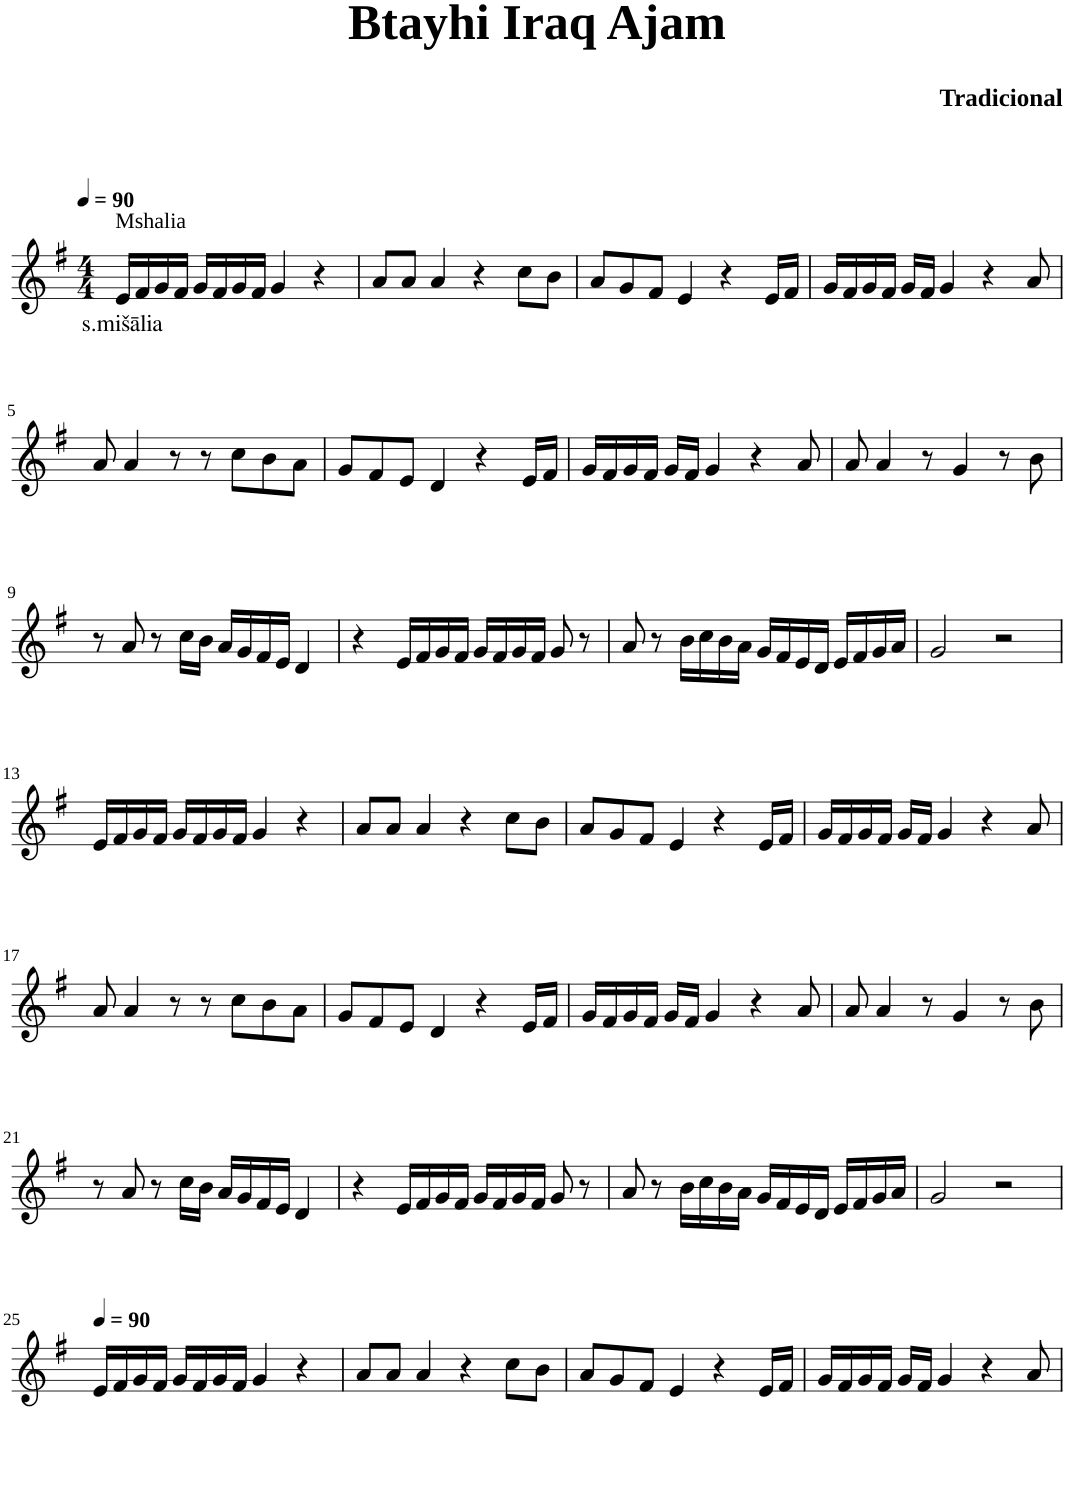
**kern	**text
*part1	*part1
*staff1	*staff1
*I"Violin	*
*clefG2	*
*k[f#]	*
*G:	*
*M4/4	*
*MM90	*
=1	=1
!LO:TX:a:t=Mshalia	!
!	!LO:LY:b
16e/LL	s.mišālia
16f#/	.
16g/	.
16f#/JJ	.
16g/LL	.
16f#/	.
16g/	.
16f#/JJ	.
4g/	.
4r	.
=2	=2
8a/L	.
8a/J	.
4a/	.
4r	.
8cc\L	.
8b\J	.
=3	=3
8a/L	.
8g/	.
8f#/J	.
4e/	.
4r	.
16e/LL	.
16f#/JJ	.
=4	=4
16g/LL	.
16f#/	.
16g/	.
16f#/JJ	.
16g/LL	.
16f#/JJ	.
4g/	.
4r	.
8a/	.
!!LO:LB:g=z
=5	=5
8a/	.
4a/	.
8r	.
8r	.
8cc\L	.
8b\	.
8a\J	.
=6	=6
8g/L	.
8f#/	.
8e/J	.
4d/	.
4r	.
16e/LL	.
16f#/JJ	.
=7	=7
16g/LL	.
16f#/	.
16g/	.
16f#/JJ	.
16g/LL	.
16f#/JJ	.
4g/	.
4r	.
8a/	.
=8	=8
8a/	.
4a/	.
8r	.
4g/	.
8r	.
8b\	.
!!LO:LB:g=z
=9	=9
8r	.
8a/	.
8r	.
16cc\LL	.
16b\JJ	.
16a/LL	.
16g/	.
16f#/	.
16e/JJ	.
4d/	.
=10	=10
4r	.
16e/LL	.
16f#/	.
16g/	.
16f#/JJ	.
16g/LL	.
16f#/	.
16g/	.
16f#/JJ	.
8g/	.
8r	.
=11	=11
8a/	.
8r	.
16b\LL	.
16cc\	.
16b\	.
16a\JJ	.
16g/LL	.
16f#/	.
16e/	.
16d/JJ	.
16e/LL	.
16f#/	.
16g/	.
16a/JJ	.
=12	=12
2g/	.
2r	.
!!LO:LB:g=z
=13	=13
16e/LL	.
16f#/	.
16g/	.
16f#/JJ	.
16g/LL	.
16f#/	.
16g/	.
16f#/JJ	.
4g/	.
4r	.
=14	=14
8a/L	.
8a/J	.
4a/	.
4r	.
8cc\L	.
8b\J	.
=15	=15
8a/L	.
8g/	.
8f#/J	.
4e/	.
4r	.
16e/LL	.
16f#/JJ	.
=16	=16
16g/LL	.
16f#/	.
16g/	.
16f#/JJ	.
16g/LL	.
16f#/JJ	.
4g/	.
4r	.
8a/	.
!!LO:LB:g=z
=17	=17
8a/	.
4a/	.
8r	.
8r	.
8cc\L	.
8b\	.
8a\J	.
=18	=18
8g/L	.
8f#/	.
8e/J	.
4d/	.
4r	.
16e/LL	.
16f#/JJ	.
=19	=19
16g/LL	.
16f#/	.
16g/	.
16f#/JJ	.
16g/LL	.
16f#/JJ	.
4g/	.
4r	.
8a/	.
=20	=20
8a/	.
4a/	.
8r	.
4g/	.
8r	.
8b\	.
!!LO:LB:g=z
=21	=21
8r	.
8a/	.
8r	.
16cc\LL	.
16b\JJ	.
16a/LL	.
16g/	.
16f#/	.
16e/JJ	.
4d/	.
=22	=22
4r	.
16e/LL	.
16f#/	.
16g/	.
16f#/JJ	.
16g/LL	.
16f#/	.
16g/	.
16f#/JJ	.
8g/	.
8r	.
=23	=23
8a/	.
8r	.
16b\LL	.
16cc\	.
16b\	.
16a\JJ	.
16g/LL	.
16f#/	.
16e/	.
16d/JJ	.
16e/LL	.
16f#/	.
16g/	.
16a/JJ	.
=24	=24
2g/	.
2r	.
!!LO:LB:g=z
=25	=25
*MM90	*
16e/LL	.
16f#/	.
16g/	.
16f#/JJ	.
16g/LL	.
16f#/	.
16g/	.
16f#/JJ	.
4g/	.
4r	.
=26	=26
8a/L	.
8a/J	.
4a/	.
4r	.
8cc\L	.
8b\J	.
=27	=27
8a/L	.
8g/	.
8f#/J	.
4e/	.
4r	.
16e/LL	.
16f#/JJ	.
=28	=28
16g/LL	.
16f#/	.
16g/	.
16f#/JJ	.
16g/LL	.
16f#/JJ	.
4g/	.
4r	.
8a/	.
=	=
*-	*-
